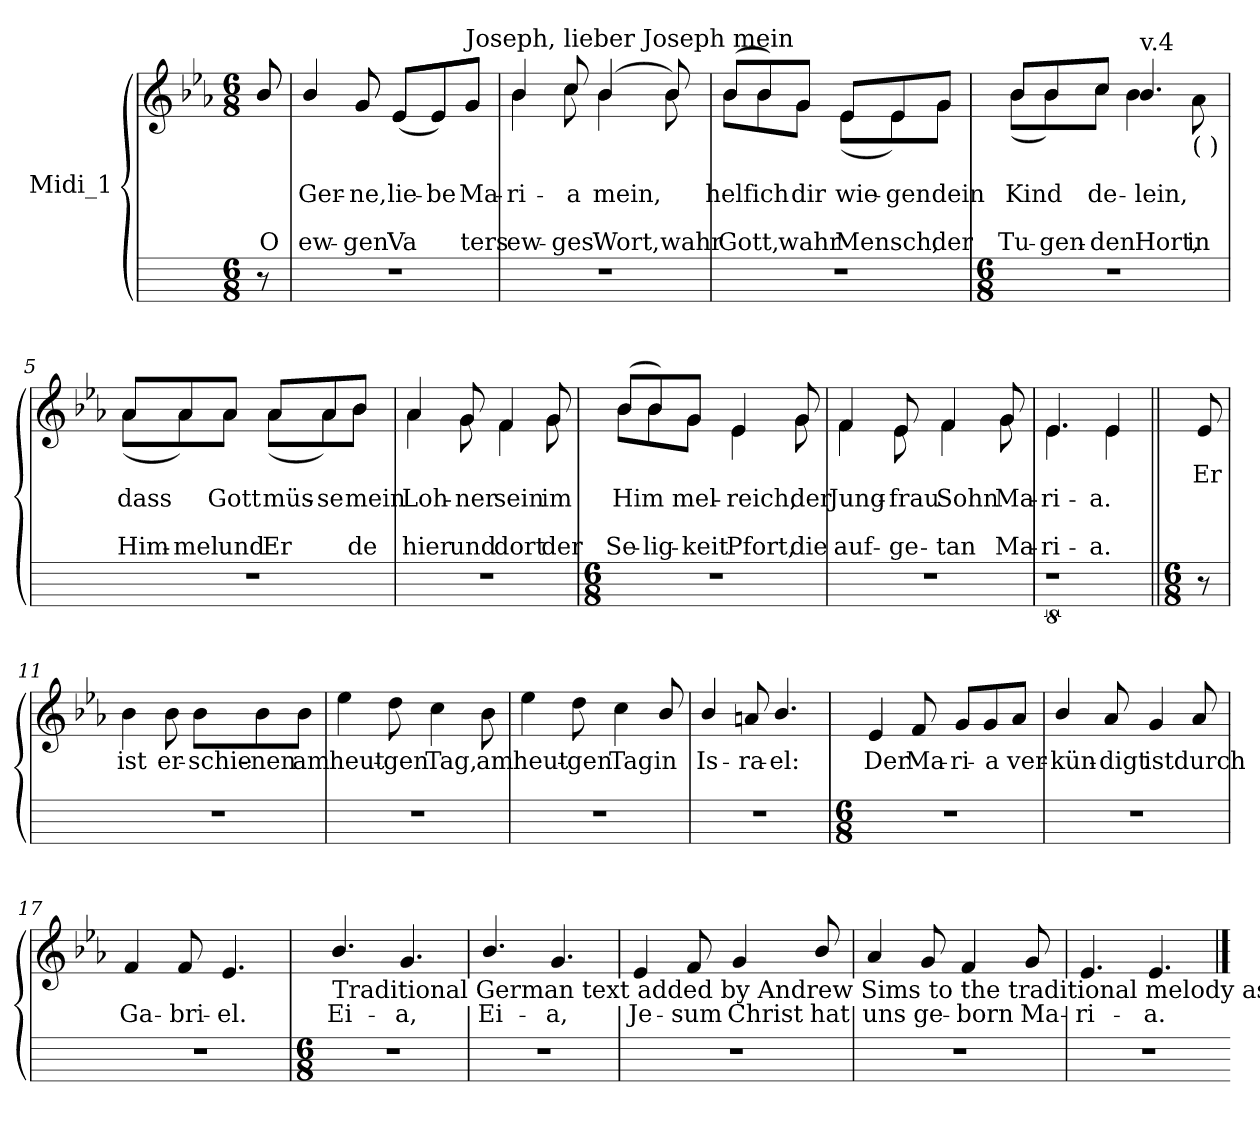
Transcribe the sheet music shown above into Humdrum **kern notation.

**kern	**kern	**text	**text	**text	**text
*part2	*part1	*part1	*part1	*part1	*part1
*staff2	*staff1	*staff1	*staff1	*staff1	*staff1
*I"Midi_1	*I"Midi_1	*	*	*	*
*	*clefG2	*	*	*	*
*	*k[b-e-a-]	*	*	*	*
*	*E-:	*	*	*	*
*M6/8	*M6/8	*	*	*	*
=	=	=	=	=	=
!	!LO:TX:b:t=(   )	!	!	!	!
!	!	!	!	!LO:LY:b	!
*	*^	*	*	*	*
!	!	!	!	!	!	!LO:LY:b
8r	8b-/	8b-/	.	.	.	O
=1	=1	=1	=1	=1	=1	=1
!	!	!	!LO:LY:b	!	!LO:LY:b	!
!	!	!	!	!LO:LY:b	!	!LO:LY:b
2.r	4b-/	4b-/	.	-Ger-	.	-ew-
!	!	!	!LO:LY:b	!	!LO:LY:b	!
!	!	!	!	!LO:LY:b	!	!LO:LY:b
.	8g/	8g/	.	-ne,	.	gen
!	!	!	!LO:LY:b	!	!LO:LY:b	!
!	!	!	!	!LO:LY:b	!	!LO:LY:b
.	8e-L	(<8e-L	.	lie-	.	-Va
!	!	!	!	!LO:LY:b	!	!
.	8e-	8e-)	.	be	.	.
!	!LO:TX:a:t=Joseph, lieber Joseph mein	!	!	!	!	!
!	!	!	!LO:LY:b	!	!LO:LY:b	!
!	!	!	!	!LO:LY:b	!	!LO:LY:b
.	8g/J	8g/J	.	Ma-	.	-ters
=2	=2	=2	=2	=2	=2	=2
!	!	!	!LO:LY:b	!	!LO:LY:b	!
!	!	!	!	!LO:LY:b	!	!LO:LY:b
2.r	4b-	4b-	.	ri-	.	-ew-
!	!	!	!LO:LY:b	!	!LO:LY:b	!
!	!	!	!	!LO:LY:b	!	!LO:LY:b
.	8cc	8cc	.	-a	.	ges
!	!	!	!LO:LY:b	!	!LO:LY:b	!
!	!	!	!	!LO:LY:b	!	!LO:LY:b
.	(>4b-	4b-	.	mein,	.	Wort,
!	!	!	!	!	!LO:LY:b	!
!	!	!	!	!	!	!LO:LY:b
.	8b-)	8b-	.	.	.	wahr
=3	=3	=3	=3	=3	=3	=3
!	!	!	!LO:LY:b	!	!LO:LY:b	!
!	!	!	!	!LO:LY:b	!	!LO:LY:b
2.r	(<8b-L	8b-L	.	helf	.	Gott,
!	!	!	!	!LO:LY:b	!	!
.	8b-)	8b-	.	ich	.	.
!	!	!	!LO:LY:b	!	!LO:LY:b	!
!	!	!	!	!LO:LY:b	!	!LO:LY:b
.	8gJ	8gJ	.	dir	.	wahr
!	!	!	!LO:LY:b	!	!LO:LY:b	!
!	!	!	!	!LO:LY:b	!	!LO:LY:b
.	8e-L	(<8e-L	.	wie-	.	-Mensch,
!	!	!	!LO:LY:b	!	!	!
!	!	!	!	!LO:LY:b	!	!
.	8e-	8e-)	.	gen	.	.
!	!	!	!LO:LY:b	!	!LO:LY:b	!
!	!	!	!	!LO:LY:b	!	!LO:LY:b
.	8gJ	8gJ	.	dein	.	der
!!LO:LB:g=z	!!
=4	=4	=4	=4	=4	=4	=4
*M6/8	*	*	*	*	*	*
!	!	!	!LO:LY:b	!	!LO:LY:b	!
!	!	!	!	!LO:LY:b	!	!LO:LY:b
2.r	8b-L	(>8b-L	.	Kind	.	Tu-
!	!	!	!	!	!	!LO:LY:b
.	8b-	8b-)	.	.	.	-gen-
!	!	!	!LO:LY:b	!	!LO:LY:b	!
!	!	!	!	!LO:LY:b	!	!LO:LY:b
.	8ccJ	8ccJ	.	-de-	.	-den
!	!LO:TX:a:t=v.4	!	!	!	!	!
!	!	!	!LO:LY:b	!	!LO:LY:b	!
!	!	!	!	!LO:LY:b	!	!LO:LY:b
.	4.b-	4b-	.	lein,	.	Hort,
!	!	!LO:TX:b:t=(  )	!	!	!	!
!	!	!	!	!	!	!LO:LY:b
.	.	8a-	.	.	.	in
=5	=5	=5	=5	=5	=5	=5
!	!	!	!LO:LY:b	!	!LO:LY:b	!
!	!	!	!	!LO:LY:b	!	!LO:LY:b
2.r	8a-L	(<8a-L	.	dass	.	Him-
!	!	!	!	!	!	!LO:LY:b
.	8a-	8a-)	.	.	.	-mel
!	!	!	!LO:LY:b	!	!LO:LY:b	!
!	!	!	!	!LO:LY:b	!	!LO:LY:b
.	8a-J	8a-J	.	Gott	.	und
!	!	!	!LO:LY:b	!	!LO:LY:b	!
!	!	!	!	!LO:LY:b	!	!LO:LY:b
.	8a-L	(<8a-L	.	müs-	.	-Er
!	!	!	!	!LO:LY:b	!	!
.	8a-	8a-)	.	se	.	.
!	!	!	!LO:LY:b	!	!LO:LY:b	!
!	!	!	!	!LO:LY:b	!	!LO:LY:b
.	8b-J	8b-J	.	mein	.	de
=6	=6	=6	=6	=6	=6	=6
!	!	!	!LO:LY:b	!	!LO:LY:b	!
!	!	!	!	!LO:LY:b	!	!LO:LY:b
2.r	4a-	4a-	.	Loh-	.	-hier
!	!	!	!LO:LY:b	!	!LO:LY:b	!
!	!	!	!	!LO:LY:b	!	!LO:LY:b
.	8g	8g	.	ner	.	und
!	!	!	!LO:LY:b	!	!LO:LY:b	!
!	!	!	!	!LO:LY:b	!	!LO:LY:b
.	4f	4f	.	sein	.	dort
!	!	!	!LO:LY:b	!	!LO:LY:b	!
!	!	!	!	!LO:LY:b	!	!LO:LY:b
.	8g	8g	.	im	.	der
!!LO:LB:g=z	!!
=7	=7	=7	=7	=7	=7	=7
*M6/8	*	*	*	*	*	*
!	!	!	!LO:LY:b	!	!LO:LY:b	!
!	!	!	!	!LO:LY:b	!	!LO:LY:b
2.r	(<8b-L	8b-L	.	Him	.	Se-
!	!	!	!	!	!	!LO:LY:b
.	8b-)	8b-	.	.	.	-lig-
!	!	!	!LO:LY:b	!	!LO:LY:b	!
!	!	!	!	!LO:LY:b	!	!LO:LY:b
.	8gJ	8gJ	.	-mel-	.	-keit
!	!	!	!LO:LY:b	!	!LO:LY:b	!
!	!	!	!	!LO:LY:b	!	!LO:LY:b
.	4e-	4e-	.	reich,	.	Pfort,
!	!	!	!LO:LY:b	!	!LO:LY:b	!
!	!	!	!	!LO:LY:b	!	!LO:LY:b
.	8g	8g	.	der	.	die
=8	=8	=8	=8	=8	=8	=8
!	!	!	!LO:LY:b	!	!LO:LY:b	!
!	!	!	!	!LO:LY:b	!	!LO:LY:b
2.r	4f	4f	.	-Jung-	.	-auf-
!	!	!	!LO:LY:b	!	!LO:LY:b	!
!	!	!	!	!LO:LY:b	!	!LO:LY:b
.	8e-	8e-	.	-frau	.	ge-
!	!	!	!LO:LY:b	!	!LO:LY:b	!
!	!	!	!	!LO:LY:b	!	!LO:LY:b
.	4f	4f	.	-Sohn	.	tan
!	!	!	!LO:LY:b	!	!LO:LY:b	!
!	!	!	!	!LO:LY:b	!	!LO:LY:b
.	8g	8g	.	Ma-	.	-Ma-
=9	=9	=9	=9	=9	=9	=9
!	!	!	!LO:LY:b	!	!LO:LY:b	!
!	!	!	!	!LO:LY:b	!	!LO:LY:b
8%5r	4.e-	4.e-	.	ri-	.	-ri-
!	!	!	!LO:LY:b	!	!LO:LY:b	!
!	!	!	!	!LO:LY:b	!	!LO:LY:b
.	4e-	4e-	.	-a.	.	a.
*	*v	*v	*	*	*	*
!!LO:LB:g=z
=10||	=10||	=10||	=10||	=10||	=10||
*M6/8	*	*	*	*	*
*	*^	*	*	*	*
!	!	!	!LO:LY:b	!	!	!
*	*v	*v	*	*	*	*
8r	8e-	Er	.	.	.
=11	=11	=11	=11	=11	=11
!	!	!LO:LY:b	!	!	!
2.r	4b-	ist	.	.	.
!	!	!LO:LY:b	!	!	!
.	8b-	er-	.	.	.
!	!	!LO:LY:b	!	!	!
.	8b-L	-schie-	.	.	.
!	!	!LO:LY:b	!	!	!
.	8b-	-nen	.	.	.
!	!	!LO:LY:b	!	!	!
.	8b-J	am	.	.	.
=12	=12	=12	=12	=12	=12
!	!	!LO:LY:b	!	!	!
2.r	4ee-	heut-	.	.	.
!	!	!LO:LY:b	!	!	!
.	8dd	-gen	.	.	.
!	!	!LO:LY:b	!	!	!
.	4cc	Tag,	.	.	.
!	!	!LO:LY:b	!	!	!
.	8b-	am	.	.	.
=13	=13	=13	=13	=13	=13
!	!	!LO:LY:b	!	!	!
2.r	4ee-	heut-	.	.	.
!	!	!LO:LY:b	!	!	!
.	8dd	-gen	.	.	.
!	!	!LO:LY:b	!	!	!
.	4cc	Tag	.	.	.
!	!	!LO:LY:b	!	!	!
.	8b-/	in	.	.	.
=14	=14	=14	=14	=14	=14
!	!	!LO:LY:b	!	!	!
2.r	4b-/	Is-	.	.	.
!	!	!LO:LY:b	!	!	!
.	8an/	-ra-	.	.	.
!	!	!LO:LY:b	!	!	!
.	4.b-/	-el:	.	.	.
!!LO:LB:g=z
=15	=15	=15	=15	=15	=15
*M6/8	*	*	*	*	*
!	!	!LO:LY:b	!	!	!
2.r	4e-	Der	.	.	.
!	!	!LO:LY:b	!	!	!
.	8f	Ma-	.	.	.
!	!	!LO:LY:b	!	!	!
.	8gL	-ri-	.	.	.
!	!	!LO:LY:b	!	!	!
.	8g	-a	.	.	.
!	!	!LO:LY:b	!	!	!
.	8a-J	ver-	.	.	.
=16	=16	=16	=16	=16	=16
!	!	!LO:LY:b	!	!	!
2.r	4b-/	-kün-	.	.	.
!	!	!LO:LY:b	!	!	!
.	8a-	-digt	.	.	.
!	!	!LO:LY:b	!	!	!
.	4g	ist	.	.	.
!	!	!LO:LY:b	!	!	!
.	8a-	durch	.	.	.
=17	=17	=17	=17	=17	=17
!	!	!LO:LY:b	!	!	!
2.r	4f	Ga-	.	.	.
!	!	!LO:LY:b	!	!	!
.	8f	-bri-	.	.	.
!	!	!LO:LY:b	!	!	!
.	4.e-	-el.	.	.	.
!!LO:LB:g=z
=18	=18	=18	=18	=18	=18
*M6/8	*	*	*	*	*
!	!LO:TX:b:t=Traditional German text added by Andrew Sims to the traditional melody as used in the arrangement by Ralph Vaughan Williams December 2019	!	!	!	!
!	!	!LO:LY:b	!	!	!
2.r	4.b-/	Ei-	.	.	.
!	!	!LO:LY:b	!	!	!
.	4.g/	-a,	.	.	.
=19	=19	=19	=19	=19	=19
!	!	!LO:LY:b	!	!	!
2.r	4.b-/	Ei-	.	.	.
!	!	!LO:LY:b	!	!	!
.	4.g/	-a,	.	.	.
=20	=20	=20	=20	=20	=20
!	!	!LO:LY:b	!	!	!
2.r	4e-/	Je-	.	.	.
!	!	!LO:LY:b	!	!	!
.	8f/	-sum	.	.	.
!	!	!LO:LY:b	!	!	!
.	4g/	Christ	.	.	.
!	!	!LO:LY:b	!	!	!
.	8b-/	hat	.	.	.
=21	=21	=21	=21	=21	=21
!	!	!LO:LY:b	!	!	!
2.r	4a-	uns	.	.	.
!	!	!LO:LY:b	!	!	!
.	8g	ge-	.	.	.
!	!	!LO:LY:b	!	!	!
.	4f	-born	.	.	.
!	!	!LO:LY:b	!	!	!
.	8g	Ma-	.	.	.
=22	=22	=22	=22	=22	=22
!	!	!LO:LY:b	!	!	!
2.r	4.e-	-ri-	.	.	.
!	!	!LO:LY:b	!	!	!
.	4.e-	-a.	.	.	.
=	==	==	==	==	==
*-	*-	*-	*-	*-	*-
